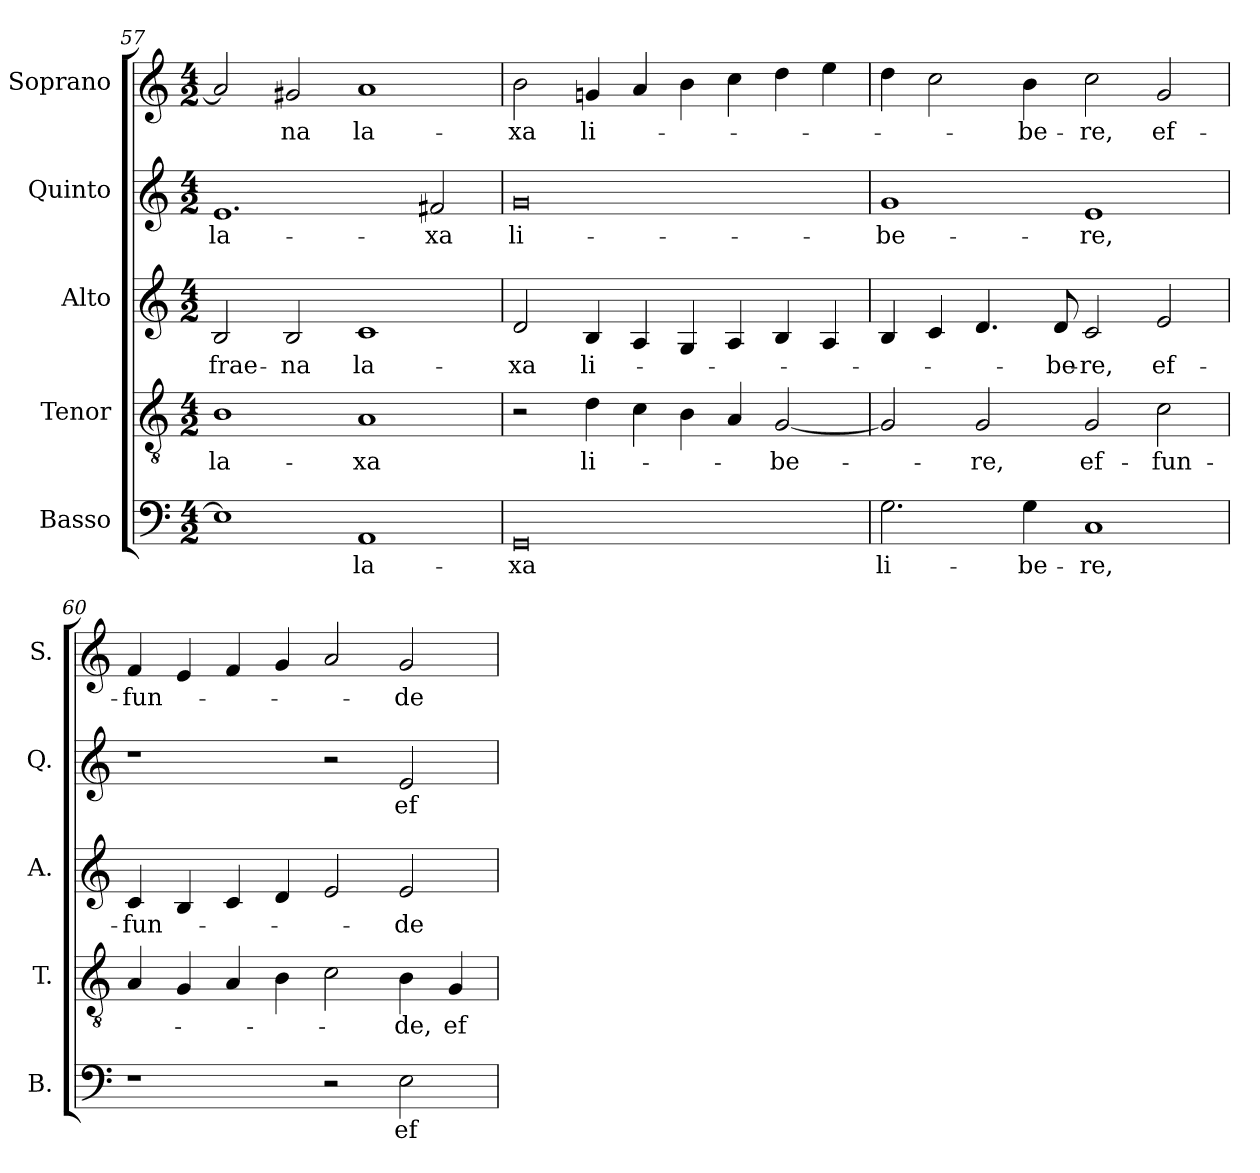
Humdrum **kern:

**kern	**text	**kern	**text	**kern	**text	**kern	**text	**kern	**text
*part5	*part5	*part4	*part4	*part3	*part3	*part2	*part2	*part1	*part1
*staff5	*staff5	*staff4	*staff4	*staff3	*staff3	*staff2	*staff2	*staff1	*staff1
*I"Basso	*	*I"Tenor	*	*I"Alto	*	*I"Quinto	*	*I"Soprano	*
*I'B.	*	*I'T.	*	*I'A.	*	*I'Q.	*	*I'S.	*
*clefF4	*	*clefGv2	*	*clefG2	*	*clefG2	*	*clefG2	*
*	*	*ITrd7c12	*	*	*	*	*	*	*
*k[]	*	*k[]	*	*k[]	*	*k[]	*	*k[]	*
*C:	*	*C:	*	*C:	*	*C:	*	*C:	*
*M4/2	*	*M4/2	*	*M4/2	*	*M4/2	*	*M4/2	*
=57	=57	=57	=57	=57	=57	=57	=57	=57	=57
!	!	!	!LO:LY:b:color=#000000	!	!	!	!	!	!
!	!	!	!	!	!LO:LY:b:color=#000000	!	!	!	!
!	!	!	!	!	!	!	!LO:LY:b:color=#000000	!	!
1Ei]	.	1BBi	la-	2Bi/	frae-	1.ei	la-	2ai/]	.
!	!	!	!	!	!LO:LY:b:color=#000000	!	!	!	!
!	!	!	!	!	!	!	!	!	!LO:LY:b:color=#000000
.	.	.	.	2Bi/	-na	.	.	2g#Xi/	-na
!	!LO:LY:b:color=#000000	!	!	!	!	!	!	!	!
!	!	!	!LO:LY:b:color=#000000	!	!	!	!	!	!
!	!	!	!	!	!LO:LY:b:color=#000000	!	!	!	!
!	!	!	!	!	!	!	!	!	!LO:LY:b:color=#000000
1AAi	la-	1AAi	-xa	1ci	la-	.	.	1ai	la-
!	!	!	!	!	!	!	!LO:LY:b:color=#000000	!	!
.	.	.	.	.	.	2f#Xi/	-xa	.	.
=58	=58	=58	=58	=58	=58	=58	=58	=58	=58
!	!LO:LY:b:color=#000000	!	!	!	!	!	!	!	!
!	!	!	!	!	!LO:LY:b:color=#000000	!	!	!	!
!	!	!	!	!	!	!	!LO:LY:b:color=#000000	!	!
!	!	!	!	!	!	!	!	!	!LO:LY:b:color=#000000
0GGi	-xa	2r	.	2di/	-xa	0gi	li-	2bi\	-xa
!	!	!	!LO:LY:b:color=#000000	!	!	!	!	!	!
!	!	!	!	!	!LO:LY:b:color=#000000	!	!	!	!
!	!	!	!	!	!	!	!	!	!LO:LY:b:color=#000000
.	.	4Di\	li-	4Bi/	li-	.	.	4gni/	li-
.	.	4Ci\	.	4Ai/	.	.	.	4ai/	.
.	.	4BBi\	.	4Gi/	.	.	.	4bi\	.
.	.	4AAi/	.	4Ai/	.	.	.	4cci\	.
!	!	!	!LO:LY:b:color=#000000	!	!	!	!	!	!
.	.	[2GGi/	-be-	4Bi/	.	.	.	4ddi\	.
.	.	.	.	4Ai/	.	.	.	4eei\	.
!!LO:PB:g=z
=59	=59	=59	=59	=59	=59	=59	=59	=59	=59
!	!LO:LY:b:color=#000000	!	!	!	!	!	!	!	!
!	!	!	!	!	!	!	!LO:LY:b:color=#000000	!	!
2.Gi\	li-	2GGi/]	.	4Bi/	.	1gi	-be-	4ddi\	.
.	.	.	.	4ci/	.	.	.	2cci\	.
!	!	!	!LO:LY:b:color=#000000	!	!	!	!	!	!
.	.	2GGi/	-re,	4.di/	.	.	.	.	.
!	!LO:LY:b:color=#000000	!	!	!	!	!	!	!	!
!	!	!	!	!	!	!	!	!	!LO:LY:b:color=#000000
4Gi\	-be-	.	.	.	.	.	.	4bi\	-be-
!	!	!	!	!	!LO:LY:b:color=#000000	!	!	!	!
.	.	.	.	8di/	-be-	.	.	.	.
!	!LO:LY:b:color=#000000	!	!	!	!	!	!	!	!
!	!	!	!LO:LY:b:color=#000000	!	!	!	!	!	!
!	!	!	!	!	!LO:LY:b:color=#000000	!	!	!	!
!	!	!	!	!	!	!	!LO:LY:b:color=#000000	!	!
!	!	!	!	!	!	!	!	!	!LO:LY:b:color=#000000
1Ci	-re,	2GGi/	ef-	2ci/	-re,	1ei	-re,	2cci\	-re,
!	!	!	!LO:LY:b:color=#000000	!	!	!	!	!	!
!	!	!	!	!	!LO:LY:b:color=#000000	!	!	!	!
!	!	!	!	!	!	!	!	!	!LO:LY:b:color=#000000
.	.	2Ci\	-fun-	2ei/	ef-	.	.	2gi/	ef-
=60	=60	=60	=60	=60	=60	=60	=60	=60	=60
!	!	!	!	!	!LO:LY:b:color=#000000	!	!	!	!
!	!	!	!	!	!	!	!	!	!LO:LY:b:color=#000000
1r	.	4AAi/	.	4ci/	-fun-	1r	.	4fi/	-fun-
.	.	4GGi/	.	4Bi/	.	.	.	4ei/	.
.	.	4AAi/	.	4ci/	.	.	.	4fi/	.
.	.	4BBi\	.	4di/	.	.	.	4gi/	.
2r	.	2Ci\	.	2ei/	.	2r	.	2ai/	.
!	!LO:LY:b:color=#000000	!	!	!	!	!	!	!	!
!	!	!	!LO:LY:b:color=#000000	!	!	!	!	!	!
!	!	!	!	!	!LO:LY:b:color=#000000	!	!	!	!
!	!	!	!	!	!	!	!LO:LY:b:color=#000000	!	!
!	!	!	!	!	!	!	!	!	!LO:LY:b:color=#000000
2Ei\	ef-	4BBi\	-de,	2ei/	-de	2ei/	ef-	2gi/	-de
!	!	!	!LO:LY:b:color=#000000	!	!	!	!	!	!
.	.	4GGi/	ef-	.	.	.	.	.	.
=	=	=	=	=	=	=	=	=	=
*-	*-	*-	*-	*-	*-	*-	*-	*-	*-
